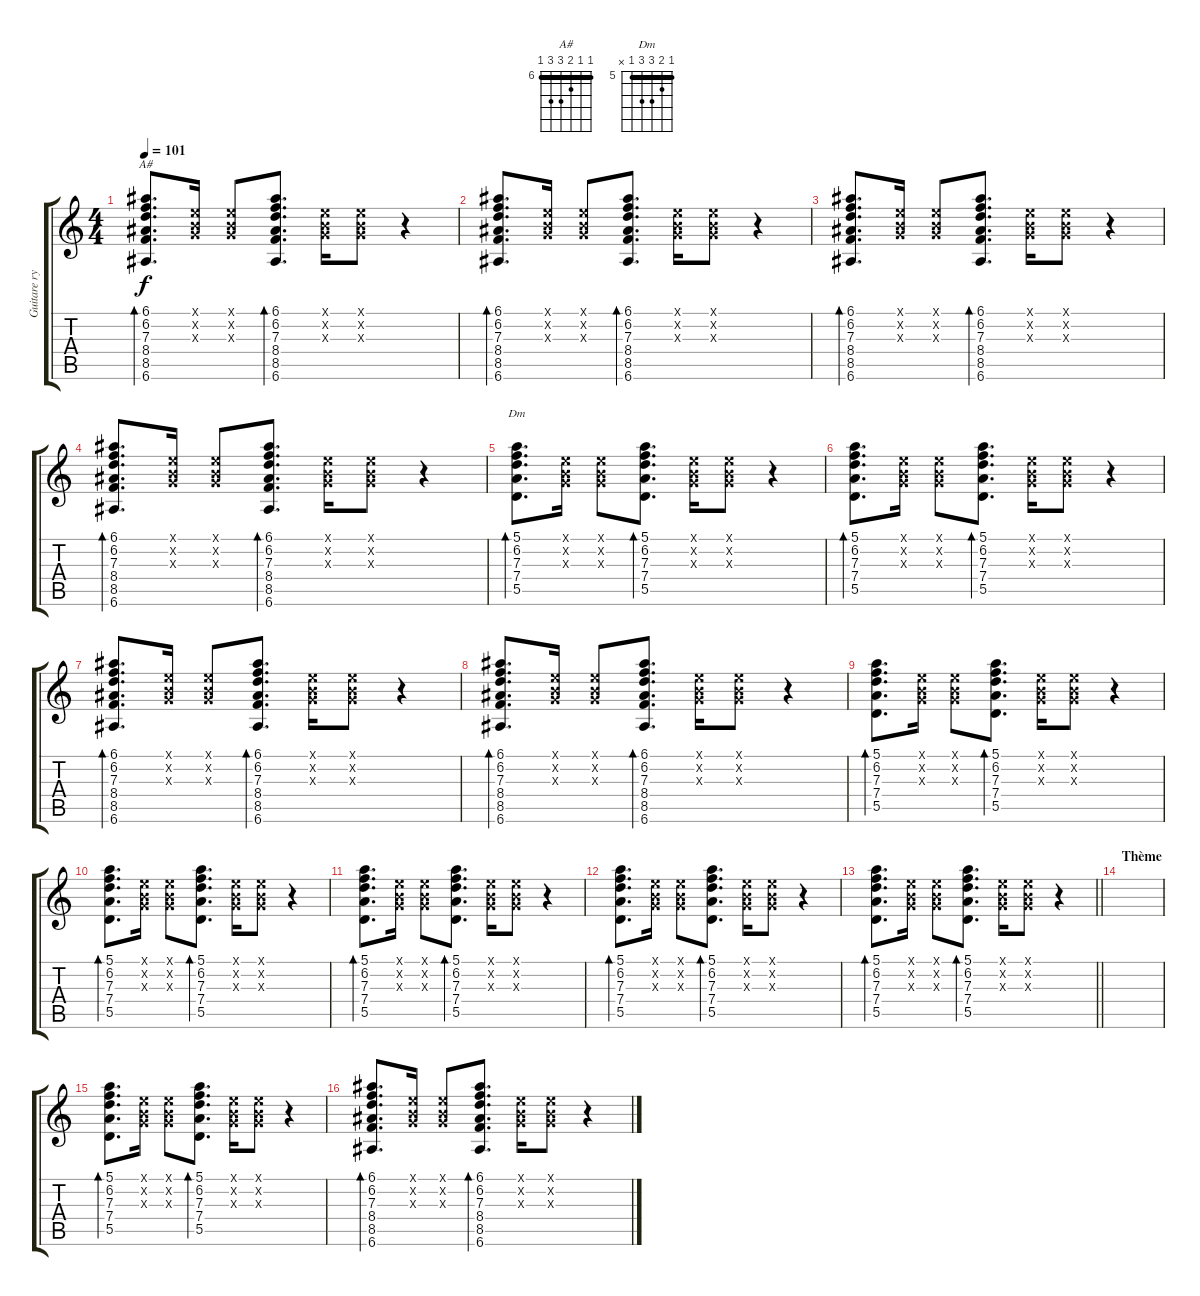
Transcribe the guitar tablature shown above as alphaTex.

\track ("Guitare rythmique" "Guitare ry") {instrument acousticguitarsteel}
\staff {score tabs}
\tuning (E4 B3 G3 D3 A2 E2) {hide}
\chord ("A#" 6 6 7 8 8 6) {firstfret 6 barre 6}
\chord ("Dm" 5 6 7 7 5 x) {firstfret 5 barre 5}
\ts (4 4)
\tempo 101
\clef g2
\ks c
(6.1 6.2 7.3 8.4 8.5 6.6).8{d bd 60 ch "A#" dy f} (0.1{x} 0.2{x} 0.3{x}).16 (0.1{x} 0.2{x} 0.3{x}).8 (6.1 6.2 7.3 8.4 8.5 6.6).8{d bd 60} (0.1{x} 0.2{x} 0.3{x}).16 (0.1{x} 0.2{x} 0.3{x}).8 r.4 |
(6.1 6.2 7.3 8.4 8.5 6.6).8{d bd 60} (0.1{x} 0.2{x} 0.3{x}).16 (0.1{x} 0.2{x} 0.3{x}).8 (6.1 6.2 7.3 8.4 8.5 6.6).8{d bd 60} (0.1{x} 0.2{x} 0.3{x}).16 (0.1{x} 0.2{x} 0.3{x}).8 r.4 |
(6.1 6.2 7.3 8.4 8.5 6.6).8{d bd 60} (0.1{x} 0.2{x} 0.3{x}).16 (0.1{x} 0.2{x} 0.3{x}).8 (6.1 6.2 7.3 8.4 8.5 6.6).8{d bd 60} (0.1{x} 0.2{x} 0.3{x}).16 (0.1{x} 0.2{x} 0.3{x}).8 r.4 |
(6.1 6.2 7.3 8.4 8.5 6.6).8{d bd 60} (0.1{x} 0.2{x} 0.3{x}).16 (0.1{x} 0.2{x} 0.3{x}).8 (6.1 6.2 7.3 8.4 8.5 6.6).8{d bd 60} (0.1{x} 0.2{x} 0.3{x}).16 (0.1{x} 0.2{x} 0.3{x}).8 r.4 |
(5.1 6.2 7.3 7.4 5.5).8{d bd 60 ch "Dm"} (0.1{x} 0.2{x} 0.3{x}).16 (0.1{x} 0.2{x} 0.3{x}).8 (5.1 6.2 7.3 7.4 5.5).8{d bd 60} (0.1{x} 0.2{x} 0.3{x}).16 (0.1{x} 0.2{x} 0.3{x}).8 r.4 |
(5.1 6.2 7.3 7.4 5.5).8{d bd 60} (0.1{x} 0.2{x} 0.3{x}).16 (0.1{x} 0.2{x} 0.3{x}).8 (5.1 6.2 7.3 7.4 5.5).8{d bd 60} (0.1{x} 0.2{x} 0.3{x}).16 (0.1{x} 0.2{x} 0.3{x}).8 r.4 |
(6.1 6.2 7.3 8.4 8.5 6.6).8{d bd 60} (0.1{x} 0.2{x} 0.3{x}).16 (0.1{x} 0.2{x} 0.3{x}).8 (6.1 6.2 7.3 8.4 8.5 6.6).8{d bd 60} (0.1{x} 0.2{x} 0.3{x}).16 (0.1{x} 0.2{x} 0.3{x}).8 r.4 |
(6.1 6.2 7.3 8.4 8.5 6.6).8{d bd 60} (0.1{x} 0.2{x} 0.3{x}).16 (0.1{x} 0.2{x} 0.3{x}).8 (6.1 6.2 7.3 8.4 8.5 6.6).8{d bd 60} (0.1{x} 0.2{x} 0.3{x}).16 (0.1{x} 0.2{x} 0.3{x}).8 r.4 |
(5.1 6.2 7.3 7.4 5.5).8{d bd 60} (0.1{x} 0.2{x} 0.3{x}).16 (0.1{x} 0.2{x} 0.3{x}).8 (5.1 6.2 7.3 7.4 5.5).8{d bd 60} (0.1{x} 0.2{x} 0.3{x}).16 (0.1{x} 0.2{x} 0.3{x}).8 r.4 |
(5.1 6.2 7.3 7.4 5.5).8{d bd 60} (0.1{x} 0.2{x} 0.3{x}).16 (0.1{x} 0.2{x} 0.3{x}).8 (5.1 6.2 7.3 7.4 5.5).8{d bd 60} (0.1{x} 0.2{x} 0.3{x}).16 (0.1{x} 0.2{x} 0.3{x}).8 r.4 |
(5.1 6.2 7.3 7.4 5.5).8{d bd 60} (0.1{x} 0.2{x} 0.3{x}).16 (0.1{x} 0.2{x} 0.3{x}).8 (5.1 6.2 7.3 7.4 5.5).8{d bd 60} (0.1{x} 0.2{x} 0.3{x}).16 (0.1{x} 0.2{x} 0.3{x}).8 r.4 |
(5.1 6.2 7.3 7.4 5.5).8{d bd 60} (0.1{x} 0.2{x} 0.3{x}).16 (0.1{x} 0.2{x} 0.3{x}).8 (5.1 6.2 7.3 7.4 5.5).8{d bd 60} (0.1{x} 0.2{x} 0.3{x}).16 (0.1{x} 0.2{x} 0.3{x}).8 r.4 |
\barLineRight lightlight
(5.1 6.2 7.3 7.4 5.5).8{d bd 60} (0.1{x} 0.2{x} 0.3{x}).16 (0.1{x} 0.2{x} 0.3{x}).8 (5.1 6.2 7.3 7.4 5.5).8{d bd 60} (0.1{x} 0.2{x} 0.3{x}).16 (0.1{x} 0.2{x} 0.3{x}).8 r.4 |
\section ("" "Thème")
|
(5.1 6.2 7.3 7.4 5.5).8{d bd 60} (0.1{x} 0.2{x} 0.3{x}).16 (0.1{x} 0.2{x} 0.3{x}).8 (5.1 6.2 7.3 7.4 5.5).8{d bd 60} (0.1{x} 0.2{x} 0.3{x}).16 (0.1{x} 0.2{x} 0.3{x}).8 r.4 |
(6.1 6.2 7.3 8.4 8.5 6.6).8{d bd 60} (0.1{x} 0.2{x} 0.3{x}).16 (0.1{x} 0.2{x} 0.3{x}).8 (6.1 6.2 7.3 8.4 8.5 6.6).8{d bd 60} (0.1{x} 0.2{x} 0.3{x}).16 (0.1{x} 0.2{x} 0.3{x}).8 r.4
